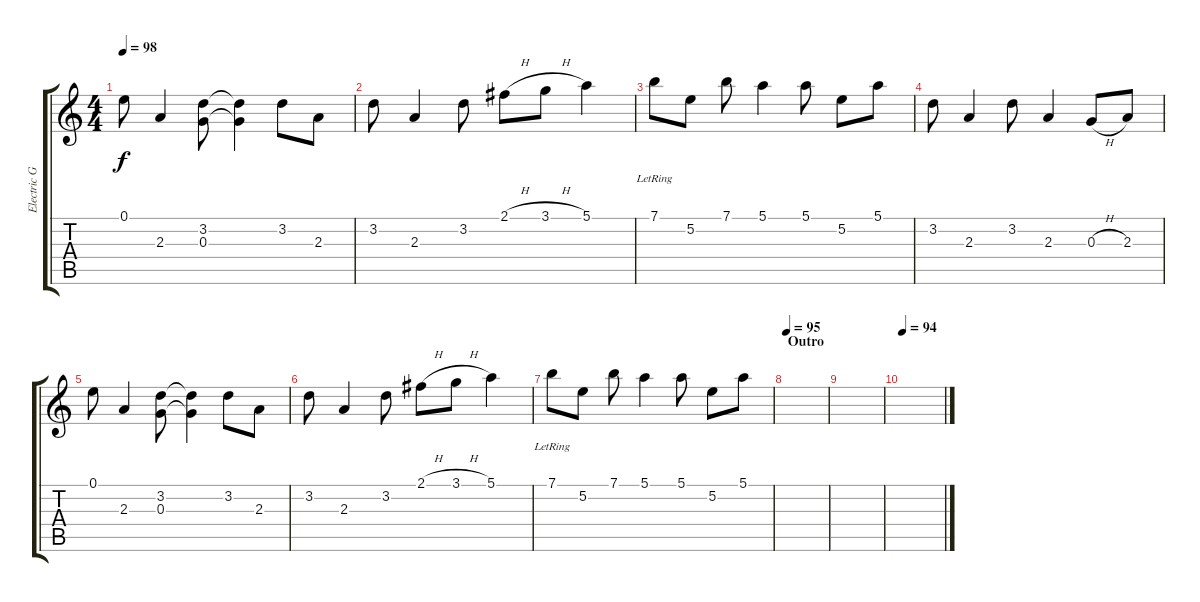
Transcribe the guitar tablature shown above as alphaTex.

\track ("Electric Guitar 2" "Electric G") {instrument overdrivenguitar}
\staff {score tabs}
\tuning (E4 B3 G3 D3 A2 E2) {hide}
\ts (4 4)
\tempo 98
\clef g2
\ks c
0.1.8{dy f} 2.3.4 (3.2 0.3).8 (3.2{t} 0.3{t}).4 3.2.8 2.3.8 |
3.2.8 2.3.4 3.2.8 2.1{h}.8 3.1{h}.8 5.1.4 |
7.1{lr}.8 5.2.8 7.1.8 5.1.4 5.1.8 5.2.8 5.1.8 |
3.2.8 2.3.4 3.2.8 2.3.4 0.3{h}.8 2.3.8 |
0.1.8 2.3.4 (3.2 0.3).8 (3.2{t} 0.3{t}).4 3.2.8 2.3.8 |
3.2.8 2.3.4 3.2.8 2.1{h}.8 3.1{h}.8 5.1.4 |
7.1{lr}.8 5.2.8 7.1.8 5.1.4 5.1.8 5.2.8 5.1.8 |
\section ("" "Outro")
\tempo 95
|
|
\tempo 94
